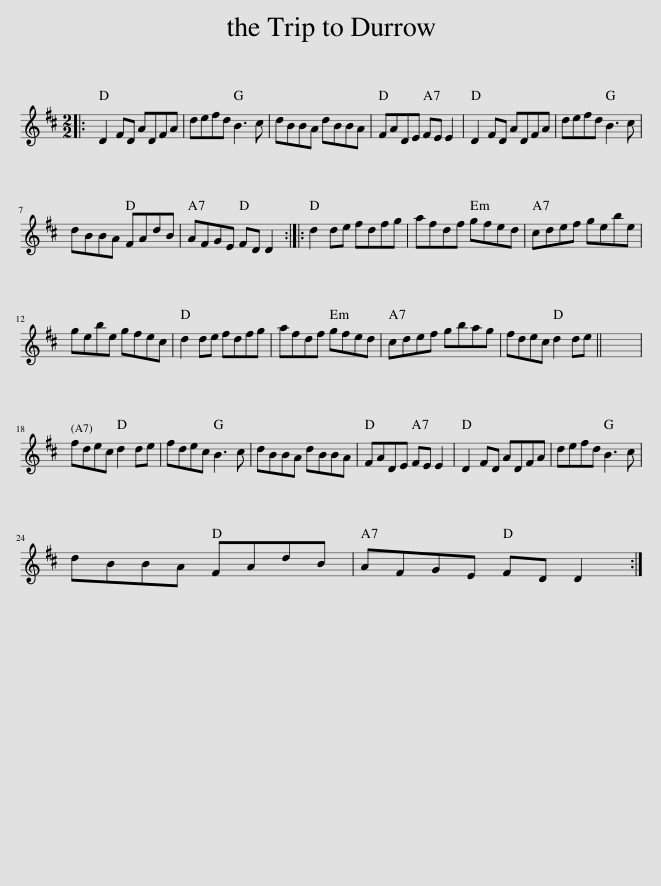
X:1
L:1/8
M:2/2
I:linebreak $
K:D
V:1 treble
V:1
|: D2 FD ADFA | defd B3 c | dBBA dBBA | FADE FE E2 | D2 FD ADFA | %5
 defd B3 c |$ dBBA FAdB | AFGE FD D2 :: d2 de fdfg | afdf gfed | %10
 cdef gebe |$ gebe gfec | d2 de fdfg | afdf gfed | cdef gbag | %15
 fdec d2 de || x8 |$ fdec d2 de | fdec B3 c | dBBA dBBA | %20
 FADE FE E2 | D2 FD ADFA | defd B3 c |$ dBBA FAdB | AFGE FD D2 :| %25
